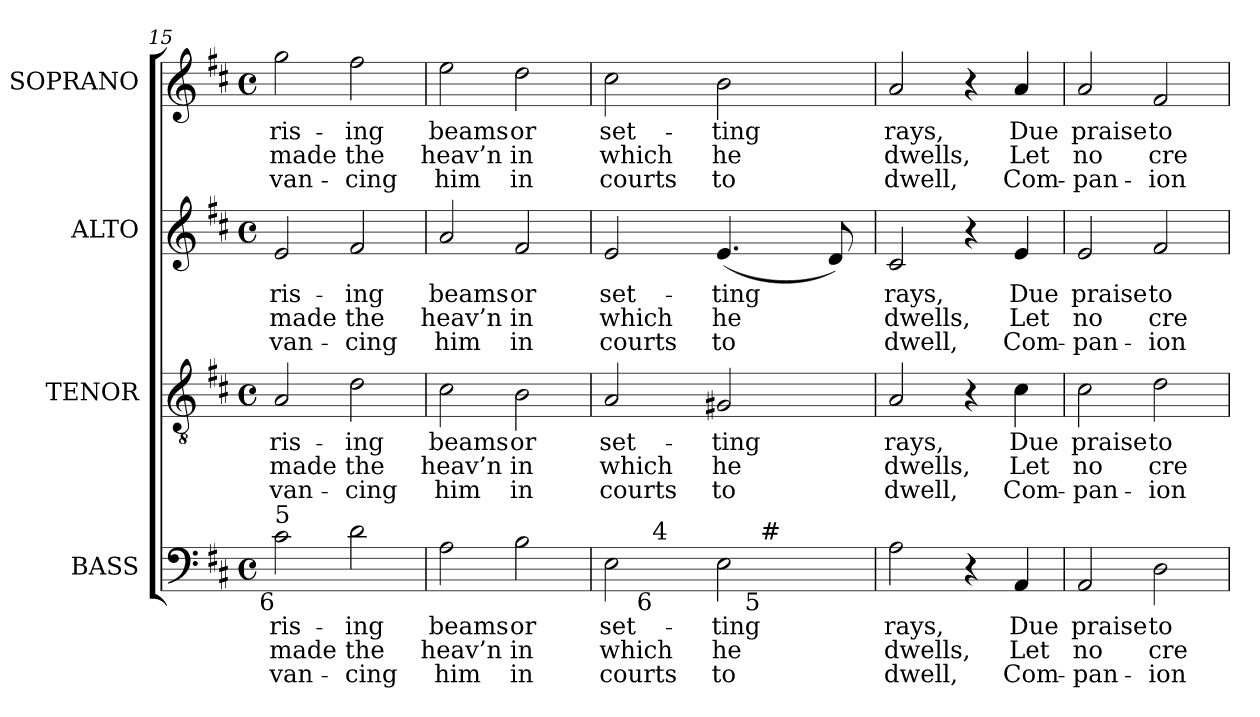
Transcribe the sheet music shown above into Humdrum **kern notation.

**kern	**text	**text	**text	**kern	**text	**text	**text	**kern	**text	**text	**text	**kern	**text	**text	**text
*part4	*part4	*part4	*part4	*part3	*part3	*part3	*part3	*part2	*part2	*part2	*part2	*part1	*part1	*part1	*part1
*staff4	*staff4	*staff4	*staff4	*staff3	*staff3	*staff3	*staff3	*staff2	*staff2	*staff2	*staff2	*staff1	*staff1	*staff1	*staff1
*I"BASS	*	*	*	*I"TENOR	*	*	*	*I"ALTO	*	*	*	*I"SOPRANO	*	*	*
*I'B.	*	*	*	*I'T.	*	*	*	*I'A.	*	*	*	*I'S.	*	*	*
*clefF4	*	*	*	*clefGv2	*	*	*	*clefG2	*	*	*	*clefG2	*	*	*
*	*	*	*	*ITrd7c12	*	*	*	*	*	*	*	*	*	*	*
*k[f#c#]	*	*	*	*k[f#c#]	*	*	*	*k[f#c#]	*	*	*	*k[f#c#]	*	*	*
*D:	*	*	*	*D:	*	*	*	*D:	*	*	*	*D:	*	*	*
*M4/4	*	*	*	*M4/4	*	*	*	*M4/4	*	*	*	*M4/4	*	*	*
*met(c)	*	*	*	*met(c)	*	*	*	*met(c)	*	*	*	*met(c)	*	*	*
=15	=15	=15	=15	=15	=15	=15	=15	=15	=15	=15	=15	=15	=15	=15	=15
!	!LO:LY:b:color=#000000	!LO:LY:b:color=#000000	!LO:LY:b:color=#000000	!	!	!	!	!	!	!	!	!	!	!	!
!	!	!	!	!	!LO:LY:b:color=#000000	!LO:LY:b:color=#000000	!LO:LY:b:color=#000000	!	!	!	!	!	!	!	!
!	!	!	!	!	!	!	!	!	!LO:LY:b:color=#000000	!LO:LY:b:color=#000000	!LO:LY:b:color=#000000	!	!	!	!
!LO:TX:b:rj:t=6	!	!	!	!	!	!	!	!	!	!	!	!	!	!	!
!LO:TX:t=5	!	!	!	!	!	!	!	!	!	!	!	!	!	!	!
!	!	!	!	!	!	!	!	!	!	!	!	!	!LO:LY:b:color=#000000	!LO:LY:b:color=#000000	!LO:LY:b:color=#000000
2c#i\	ris-	made	-van-	2AAi/	ris-	made	-van-	2ei/	ris-	made	-van-	2ggi\	ris-	made	-van-
!	!LO:LY:b:color=#000000	!LO:LY:b:color=#000000	!LO:LY:b:color=#000000	!	!	!	!	!	!	!	!	!	!	!	!
!	!	!	!	!	!LO:LY:b:color=#000000	!LO:LY:b:color=#000000	!LO:LY:b:color=#000000	!	!	!	!	!	!	!	!
!	!	!	!	!	!	!	!	!	!LO:LY:b:color=#000000	!LO:LY:b:color=#000000	!LO:LY:b:color=#000000	!	!	!	!
!	!	!	!	!	!	!	!	!	!	!	!	!	!LO:LY:b:color=#000000	!LO:LY:b:color=#000000	!LO:LY:b:color=#000000
2di\	-ing	the	-cing	2Di\	-ing	the	-cing	2f#i/	-ing	the	-cing	2ff#i\	-ing	the	-cing
=16	=16	=16	=16	=16	=16	=16	=16	=16	=16	=16	=16	=16	=16	=16	=16
!	!LO:LY:b:color=#000000	!LO:LY:b:color=#000000	!LO:LY:b:color=#000000	!	!	!	!	!	!	!	!	!	!	!	!
!	!	!	!	!	!LO:LY:b:color=#000000	!LO:LY:b:color=#000000	!LO:LY:b:color=#000000	!	!	!	!	!	!	!	!
!	!	!	!	!	!	!	!	!	!LO:LY:b:color=#000000	!LO:LY:b:color=#000000	!LO:LY:b:color=#000000	!	!	!	!
!	!	!	!	!	!	!	!	!	!	!	!	!	!LO:LY:b:color=#000000	!LO:LY:b:color=#000000	!LO:LY:b:color=#000000
2Ai\	beams	heav’n	him	2C#i\	beams	heav’n	him	2ai/	beams	heav’n	him	2eei\	beams	heav’n	him
!	!LO:LY:b:color=#000000	!LO:LY:b:color=#000000	!LO:LY:b:color=#000000	!	!	!	!	!	!	!	!	!	!	!	!
!	!	!	!	!	!LO:LY:b:color=#000000	!LO:LY:b:color=#000000	!LO:LY:b:color=#000000	!	!	!	!	!	!	!	!
!	!	!	!	!	!	!	!	!	!LO:LY:b:color=#000000	!LO:LY:b:color=#000000	!LO:LY:b:color=#000000	!	!	!	!
!	!	!	!	!	!	!	!	!	!	!	!	!	!LO:LY:b:color=#000000	!LO:LY:b:color=#000000	!LO:LY:b:color=#000000
2Bi\	or	in	in	2BBi\	or	in	in	2f#i/	or	in	in	2ddi\	or	in	in
=17	=17	=17	=17	=17	=17	=17	=17	=17	=17	=17	=17	=17	=17	=17	=17
!	!LO:LY:b:color=#000000	!LO:LY:b:color=#000000	!LO:LY:b:color=#000000	!	!	!	!	!	!	!	!	!	!	!	!
!	!	!	!	!	!LO:LY:b:color=#000000	!LO:LY:b:color=#000000	!LO:LY:b:color=#000000	!	!	!	!	!	!	!	!
!	!	!	!	!	!	!	!	!	!LO:LY:b:color=#000000	!LO:LY:b:color=#000000	!LO:LY:b:color=#000000	!	!	!	!
!	!	!	!	!	!	!	!	!	!	!	!	!	!LO:LY:b:color=#000000	!LO:LY:b:color=#000000	!LO:LY:b:color=#000000
*^	*	*	*	*	*	*	*	*	*	*	*	*	*	*	*
*	*^	*	*	*	*	*	*	*	*	*	*	*	*	*	*	*
2Ei\	16ryy	2ryy	set-	which	courts	2AAi/	set-	which	courts	2ei/	set-	which	courts	2cc#i\	set-	which	courts
.	32ryy	.	.	.	.	.	.	.	.	.	.	.	.	.	.	.	.
.	64ryy	.	.	.	.	.	.	.	.	.	.	.	.	.	.	.	.
.	512.ryy	.	.	.	.	.	.	.	.	.	.	.	.	.	.	.	.
!	!LO:TX:b:rj:t=6	!	!	!	!	!	!	!	!	!	!	!	!	!	!	!	!
!	!LO:TX:t=4	!	!	!	!	!	!	!	!	!	!	!	!	!	!	!	!
.	2ryy	.	.	.	.	.	.	.	.	.	.	.	.	.	.	.	.
!	!	!	!LO:LY:b:color=#000000	!LO:LY:b:color=#000000	!LO:LY:b:color=#000000	!	!	!	!	!	!	!	!	!	!	!	!
!	!	!	!	!	!	!	!LO:LY:b:color=#000000	!LO:LY:b:color=#000000	!LO:LY:b:color=#000000	!	!	!	!	!	!	!	!
!	!	!	!	!	!	!	!	!	!	!	!LO:LY:b:color=#000000	!LO:LY:b:color=#000000	!LO:LY:b:color=#000000	!	!	!	!
!	!	!	!	!	!	!	!	!	!	!	!	!	!	!	!LO:LY:b:color=#000000	!LO:LY:b:color=#000000	!LO:LY:b:color=#000000
2Ei\	.	16ryy	-ting	he	to	2GG#Xi/	-ting	he	to	(4.ei/	-ting	he	to	2bi\	-ting	he	to
.	.	32ryy	.	.	.	.	.	.	.	.	.	.	.	.	.	.	.
.	.	128.ryy	.	.	.	.	.	.	.	.	.	.	.	.	.	.	.
!	!	!LO:TX:b:rj:t=5	!	!	!	!	!	!	!	!	!	!	!	!	!	!	!
!	!	!LO:TX:t=#	!	!	!	!	!	!	!	!	!	!	!	!	!	!	!
.	.	4ryy	.	.	.	.	.	.	.	.	.	.	.	.	.	.	.
.	4ryy	.	.	.	.	.	.	.	.	.	.	.	.	.	.	.	.
.	.	8ryy	.	.	.	.	.	.	.	.	.	.	.	.	.	.	.
.	8ryy	.	.	.	.	.	.	.	.	.	.	.	.	.	.	.	.
.	.	.	.	.	.	.	.	.	.	8di/)	.	.	.	.	.	.	.
.	.	64ryy	.	.	.	.	.	.	.	.	.	.	.	.	.	.	.
.	128ryy	.	.	.	.	.	.	.	.	.	.	.	.	.	.	.	.
.	256ryy	.	.	.	.	.	.	.	.	.	.	.	.	.	.	.	.
.	.	256ryy	.	.	.	.	.	.	.	.	.	.	.	.	.	.	.
.	1024ryy	.	.	.	.	.	.	.	.	.	.	.	.	.	.	.	.
*v	*v	*v	*	*	*	*	*	*	*	*	*	*	*	*	*	*	*
=18	=18	=18	=18	=18	=18	=18	=18	=18	=18	=18	=18	=18	=18	=18	=18
*^	*	*	*	*	*	*	*	*	*	*	*	*	*	*	*
*	*^	*	*	*	*	*	*	*	*	*	*	*	*	*	*	*
!	!	!	!LO:LY:b:color=#000000	!LO:LY:b:color=#000000	!LO:LY:b:color=#000000	!	!	!	!	!	!	!	!	!	!	!	!
*v	*v	*v	*	*	*	*	*	*	*	*	*	*	*	*	*	*	*
*^	*	*	*	*	*	*	*	*	*	*	*	*	*	*	*
*	*^	*	*	*	*	*	*	*	*	*	*	*	*	*	*	*
!	!	!	!	!	!	!	!LO:LY:b:color=#000000	!LO:LY:b:color=#000000	!LO:LY:b:color=#000000	!	!	!	!	!	!	!	!
*v	*v	*v	*	*	*	*	*	*	*	*	*	*	*	*	*	*	*
*^	*	*	*	*	*	*	*	*	*	*	*	*	*	*	*
*	*^	*	*	*	*	*	*	*	*	*	*	*	*	*	*	*
!	!	!	!	!	!	!	!	!	!	!	!LO:LY:b:color=#000000	!LO:LY:b:color=#000000	!LO:LY:b:color=#000000	!	!	!	!
*v	*v	*v	*	*	*	*	*	*	*	*	*	*	*	*	*	*	*
*^	*	*	*	*	*	*	*	*	*	*	*	*	*	*	*
*	*^	*	*	*	*	*	*	*	*	*	*	*	*	*	*	*
!	!	!	!	!	!	!	!	!	!	!	!	!	!	!	!LO:LY:b:color=#000000	!LO:LY:b:color=#000000	!LO:LY:b:color=#000000
*v	*v	*v	*	*	*	*	*	*	*	*	*	*	*	*	*	*	*
2Ai\	rays,	dwells,	dwell,	2AAi/	rays,	dwells,	dwell,	2c#i/	rays,	dwells,	dwell,	2ai/	rays,	dwells,	dwell,
4r	.	.	.	4r	.	.	.	4r	.	.	.	4r	.	.	.
!	!LO:LY:b:color=#000000	!LO:LY:b:color=#000000	!LO:LY:b:color=#000000	!	!	!	!	!	!	!	!	!	!	!	!
!	!	!	!	!	!LO:LY:b:color=#000000	!LO:LY:b:color=#000000	!LO:LY:b:color=#000000	!	!	!	!	!	!	!	!
!	!	!	!	!	!	!	!	!	!LO:LY:b:color=#000000	!LO:LY:b:color=#000000	!LO:LY:b:color=#000000	!	!	!	!
!	!	!	!	!	!	!	!	!	!	!	!	!	!LO:LY:b:color=#000000	!LO:LY:b:color=#000000	!LO:LY:b:color=#000000
4AAi/	Due	Let	Com-	4C#i\	Due	Let	Com-	4ei/	Due	Let	Com-	4ai/	Due	Let	Com-
=19	=19	=19	=19	=19	=19	=19	=19	=19	=19	=19	=19	=19	=19	=19	=19
!	!LO:LY:b:color=#000000	!LO:LY:b:color=#000000	!LO:LY:b:color=#000000	!	!	!	!	!	!	!	!	!	!	!	!
!	!	!	!	!	!LO:LY:b:color=#000000	!LO:LY:b:color=#000000	!LO:LY:b:color=#000000	!	!	!	!	!	!	!	!
!	!	!	!	!	!	!	!	!	!LO:LY:b:color=#000000	!LO:LY:b:color=#000000	!LO:LY:b:color=#000000	!	!	!	!
!	!	!	!	!	!	!	!	!	!	!	!	!	!LO:LY:b:color=#000000	!LO:LY:b:color=#000000	!LO:LY:b:color=#000000
2AAi/	praise	no	-pan-	2C#i\	praise	no	-pan-	2ei/	praise	no	-pan-	2ai/	praise	no	-pan-
!	!LO:LY:b:color=#000000	!LO:LY:b:color=#000000	!LO:LY:b:color=#000000	!	!	!	!	!	!	!	!	!	!	!	!
!	!	!	!	!	!LO:LY:b:color=#000000	!LO:LY:b:color=#000000	!LO:LY:b:color=#000000	!	!	!	!	!	!	!	!
!	!	!	!	!	!	!	!	!	!LO:LY:b:color=#000000	!LO:LY:b:color=#000000	!LO:LY:b:color=#000000	!	!	!	!
!	!	!	!	!	!	!	!	!	!	!	!	!	!LO:LY:b:color=#000000	!LO:LY:b:color=#000000	!LO:LY:b:color=#000000
2Di\	to	cre-	-ion	2Di\	to	cre-	-ion	2f#i/	to	cre-	-ion	2f#i/	to	cre-	-ion
=	=	=	=	=	=	=	=	=	=	=	=	=	=	=	=
*-	*-	*-	*-	*-	*-	*-	*-	*-	*-	*-	*-	*-	*-	*-	*-
